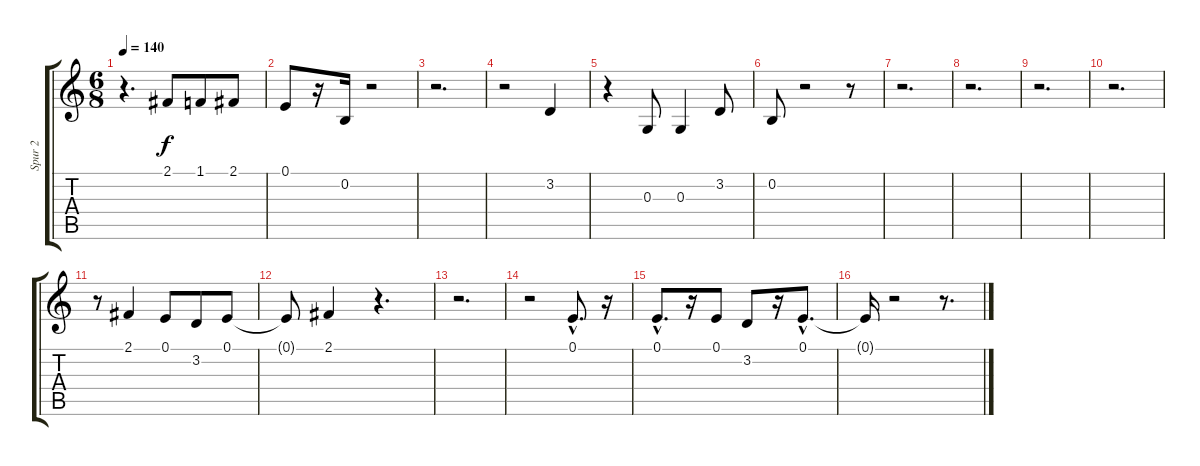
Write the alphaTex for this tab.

\track ("Spur 2" "Spur 2") {instrument pad3polysynth}
\staff {score tabs}
\tuning (E4 B3 G3 D3 A2 E2) {hide}
\ts (6 8)
\tempo 140
\clef g2
\ks c
r.4{d dy f} 2.1.8 1.1.8 2.1.8 |
0.1.8 r.16 0.2.16 r.2 |
r.2{d} |
r.2 3.2.4 |
r.4 0.3.8 0.3.4 3.2.8 |
0.2.8 r.2 r.8 |
r.2{d} |
r.2{d} |
r.2{d} |
r.2{d} |
r.8 2.1.4 0.1.8 3.2.8 0.1.8 |
0.1{t}.8 2.1.4 r.4{d} |
r.2{d} |
r.2 0.1{hac}.8{d} r.16 |
0.1{hac}.8{d} r.16 0.1.8 3.2.8 r.16 0.1{hac}.8{d} |
0.1{t}.16 r.2 r.8{d}
